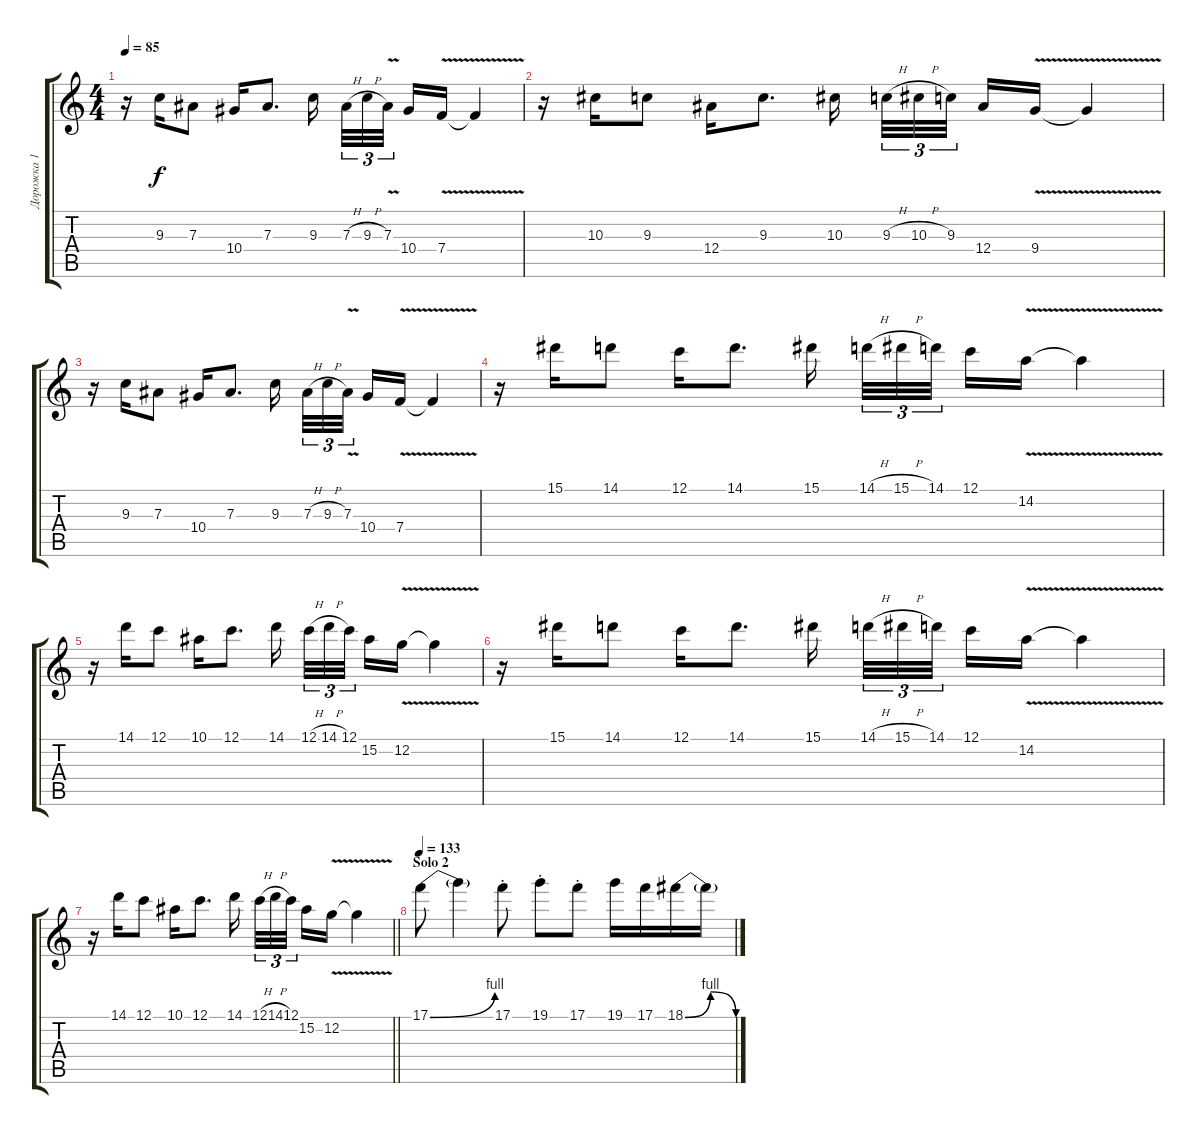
\track ("Дорожка 1" "Дорожка 1") {instrument overdrivenguitar}
\staff {score tabs}
\tuning (C4 G3 Eb3 Bb2 F2 C2) {hide}
\ts (4 4)
\tempo 85
\clef g2
\ks c
r.16{dy f} 9.3.16 7.3.8 10.4.16 7.3.8{d} 9.3.16{beam splitsecondary} 7.3{h}.32{tu (3 2)} 9.3{h}.32{tu (3 2)} 7.3{v}.32{tu (3 2) beam splitsecondary} 10.4.16 7.4{v}.16 7.4{t}.4 |
r.16 10.3.16 9.3.8 12.4.16 9.3.8{d} 10.3.16{beam splitsecondary} 9.3{h}.32{tu (3 2)} 10.3{h}.32{tu (3 2)} 9.3.32{tu (3 2) beam splitsecondary} 12.4.16 9.4{v}.16 9.4{t}.4 |
r.16 9.3.16 7.3.8 10.4.16 7.3.8{d} 9.3.16{beam splitsecondary} 7.3{h}.32{tu (3 2)} 9.3{h}.32{tu (3 2)} 7.3{v}.32{tu (3 2) beam splitsecondary} 10.4.16 7.4{v}.16 7.4{t}.4 |
r.16 15.1.16 14.1.8 12.1.16 14.1.8{d} 15.1.16{beam splitsecondary} 14.1{h}.32{tu (3 2)} 15.1{h}.32{tu (3 2)} 14.1.32{tu (3 2) beam splitsecondary} 12.1.16 14.2{v}.16 14.2{t}.4 |
r.16 14.1.16 12.1.8 10.1.16 12.1.8{d} 14.1.16{beam splitsecondary} 12.1{h}.32{tu (3 2)} 14.1{h}.32{tu (3 2)} 12.1.32{tu (3 2) beam splitsecondary} 15.2.16 12.2{v}.16 12.2{t}.4 |
r.16 15.1.16 14.1.8 12.1.16 14.1.8{d} 15.1.16{beam splitsecondary} 14.1{h}.32{tu (3 2)} 15.1{h}.32{tu (3 2)} 14.1.32{tu (3 2) beam splitsecondary} 12.1.16 14.2{v}.16 14.2{t}.4 |
\barLineRight lightlight
r.16 14.1.16 12.1.8 10.1.16 12.1.8{d} 14.1.16{beam splitsecondary} 12.1{h}.32{tu (3 2)} 14.1{h}.32{tu (3 2)} 12.1.32{tu (3 2) beam splitsecondary} 15.2.16 12.2{v}.16 12.2{t}.4 |
\section ("" "Solo 2")
\tempo 133
17.1{be (bend 0 0 60 4)}.8 17.1{t}.4 17.1{st}.8 19.1{st}.8 17.1{st}.8 19.1.16 17.1.16 18.1{be (bendrelease 0 0 15 4 45 4 60 0)}.16 18.1{t}.16
